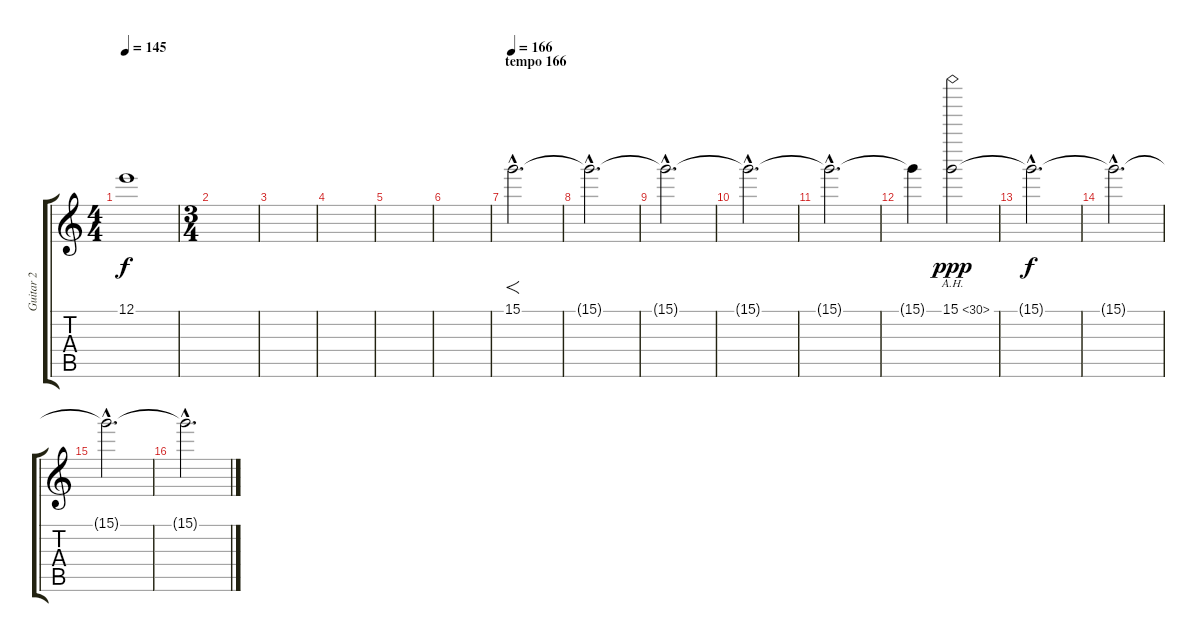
\track ("Guitar 2" "Guitar 2") {instrument overdrivenguitar}
\staff {score tabs}
\tuning (E4 B3 G3 D3 A2 E2) {hide}
\ts (4 4)
\tempo 145
\clef g2
\ks c
12.1{t}.1{dy f} |
\ts (3 4)
|
|
|
|
|
\section ("" "tempo 166")
\tempo 166
15.1{hac}.2{f d} |
15.1{hac t}.2{d} |
15.1{hac t}.2{d} |
15.1{hac t}.2{d} |
15.1{hac t}.2{d} |
15.1{t}.4 15.1{ah 15}.2{dy ppp} |
15.1{hac t}.2{d dy f} |
15.1{hac t}.2{d} |
15.1{hac t}.2{d volume 7} |
15.1{hac t}.2{d}
